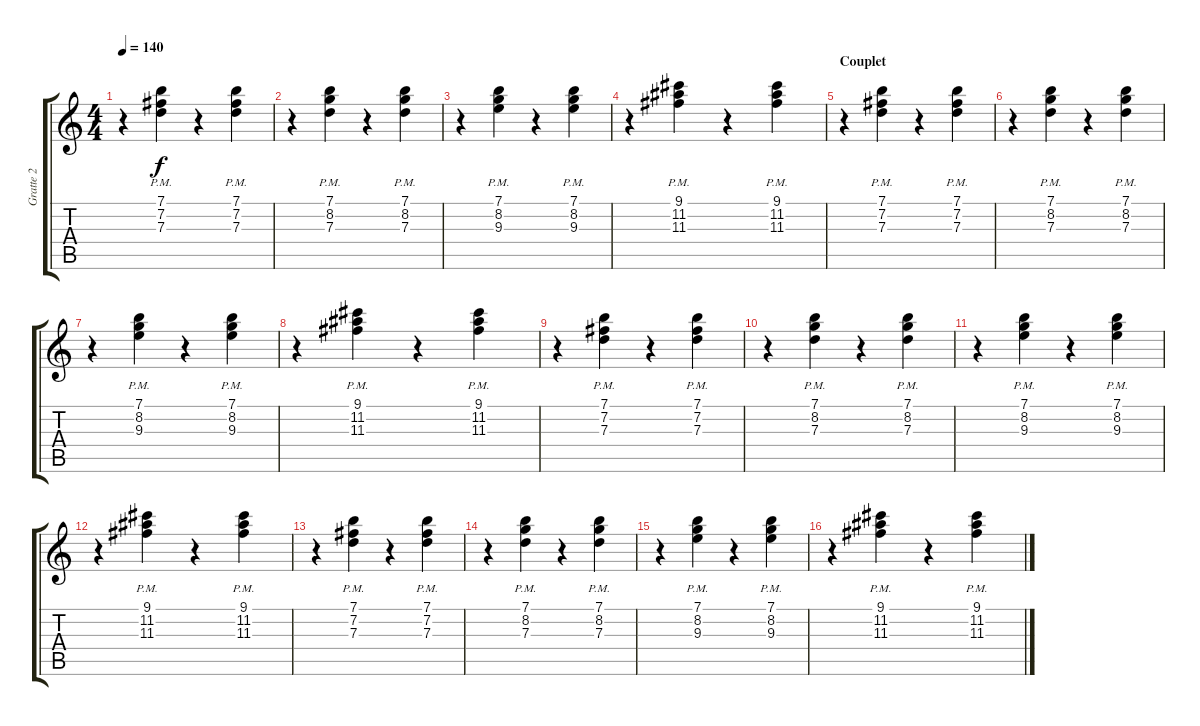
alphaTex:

\track ("Gratte 2" "Gratte 2") {instrument overdrivenguitar}
\staff {score tabs}
\tuning (E4 B3 G3 D3 A2 E2) {hide}
\ts (4 4)
\tempo 140
\clef g2
\ks c
r.4{dy f} (7.1{pm} 7.2{pm} 7.3{pm}).4 r.4 (7.1{pm} 7.2{pm} 7.3{pm}).4 |
r.4 (7.1{pm} 8.2{pm} 7.3{pm}).4 r.4 (7.1{pm} 8.2{pm} 7.3{pm}).4 |
r.4 (7.1{pm} 8.2{pm} 9.3{pm}).4 r.4 (7.1{pm} 8.2{pm} 9.3{pm}).4 |
r.4 (9.1{pm} 11.2{pm} 11.3{pm}).4 r.4 (9.1{pm} 11.2{pm} 11.3{pm}).4 |
\section ("" "Couplet")
r.4 (7.1{pm} 7.2{pm} 7.3{pm}).4 r.4 (7.1{pm} 7.2{pm} 7.3{pm}).4 |
r.4 (7.1{pm} 8.2{pm} 7.3{pm}).4 r.4 (7.1{pm} 8.2{pm} 7.3{pm}).4 |
r.4 (7.1{pm} 8.2{pm} 9.3{pm}).4 r.4 (7.1{pm} 8.2{pm} 9.3{pm}).4 |
r.4 (9.1{pm} 11.2{pm} 11.3{pm}).4 r.4 (9.1{pm} 11.2{pm} 11.3{pm}).4 |
r.4 (7.1{pm} 7.2{pm} 7.3{pm}).4 r.4 (7.1{pm} 7.2{pm} 7.3{pm}).4 |
r.4 (7.1{pm} 8.2{pm} 7.3{pm}).4 r.4 (7.1{pm} 8.2{pm} 7.3{pm}).4 |
r.4 (7.1{pm} 8.2{pm} 9.3{pm}).4 r.4 (7.1{pm} 8.2{pm} 9.3{pm}).4 |
r.4 (9.1{pm} 11.2{pm} 11.3{pm}).4 r.4 (9.1{pm} 11.2{pm} 11.3{pm}).4 |
r.4 (7.1{pm} 7.2{pm} 7.3{pm}).4 r.4 (7.1{pm} 7.2{pm} 7.3{pm}).4 |
r.4 (7.1{pm} 8.2{pm} 7.3{pm}).4 r.4 (7.1{pm} 8.2{pm} 7.3{pm}).4 |
r.4 (7.1{pm} 8.2{pm} 9.3{pm}).4 r.4 (7.1{pm} 8.2{pm} 9.3{pm}).4 |
r.4 (9.1{pm} 11.2{pm} 11.3{pm}).4 r.4 (9.1{pm} 11.2{pm} 11.3{pm}).4
